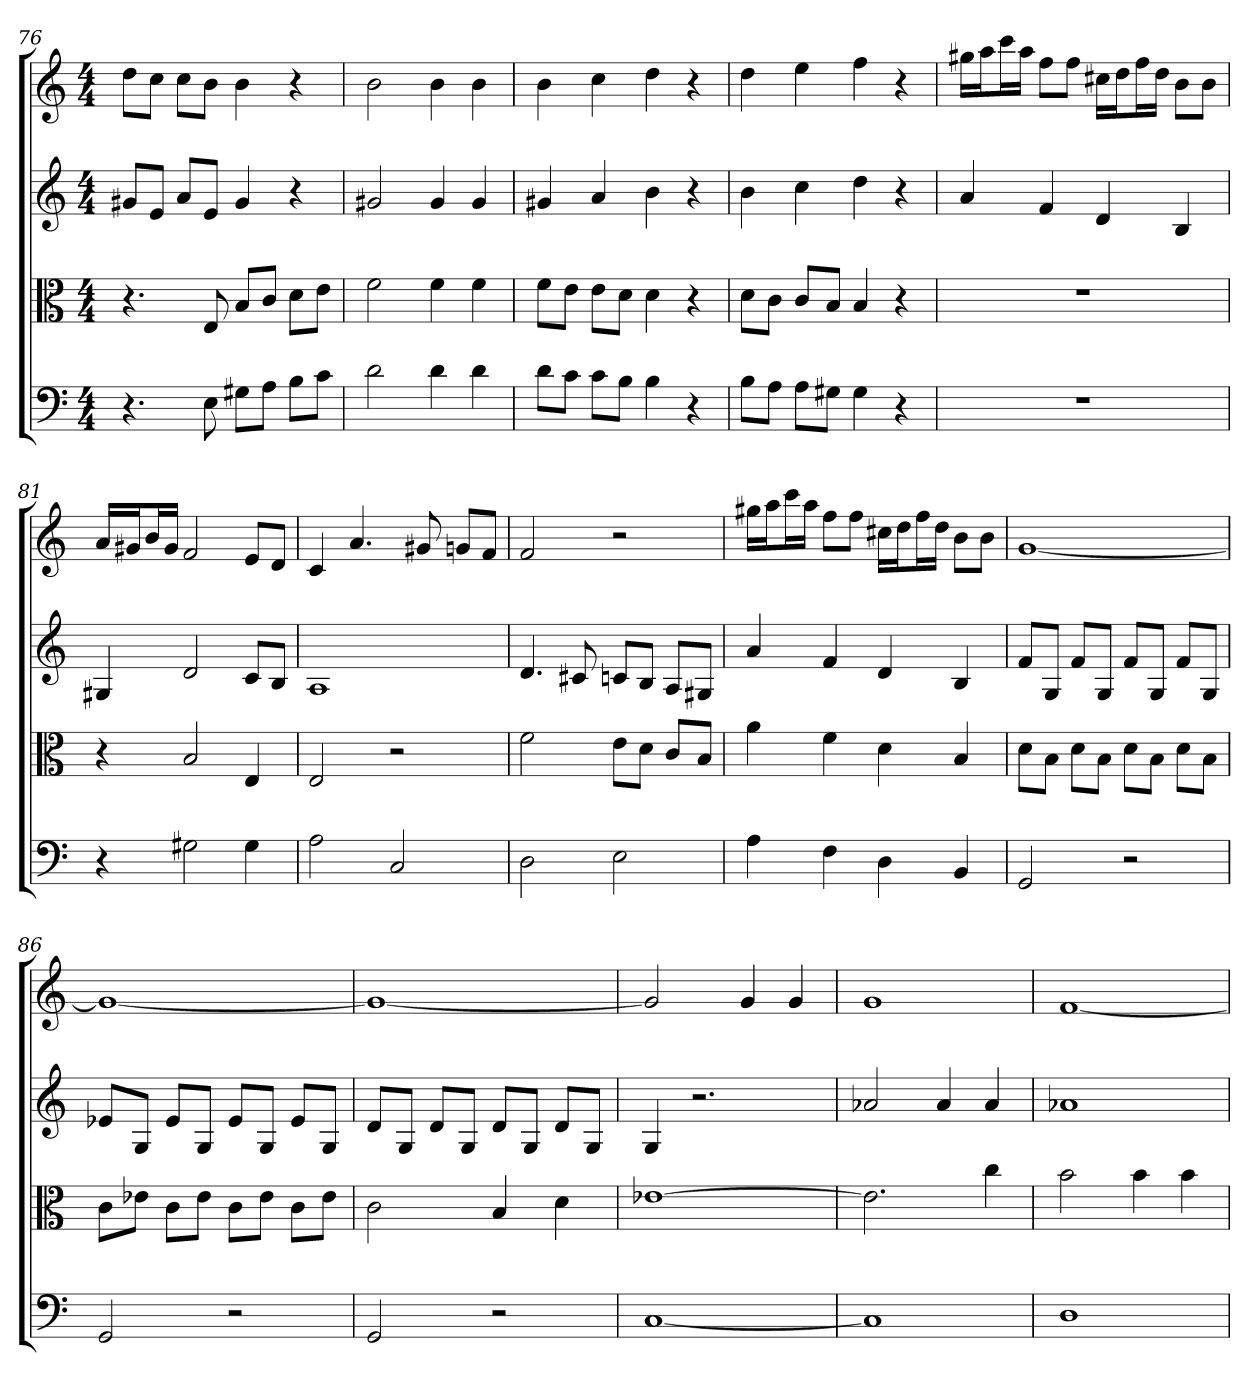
**kern	**kern	**kern	**kern
*part4	*part3	*part2	*part1
*staff4	*staff3	*staff2	*staff1
*clefF4	*clefC3	*	*
*k[]	*k[]	*k[]	*k[]
*C:	*C:	*C:	*C:
*M4/4	*M4/4	*M4/4	*M4/4
=76	=76	=76	=76
4.r	4.r	8g#XL	8ddL
.	.	8eJ	8ccJ
.	.	8aL	8ccL
8E	8E	8eJ	8bJ
8G#X\L	8B/L	4g#	4b
8A\J	8c/J	.	.
8B\L	8d\L	4r	4r
8c\J	8e\J	.	.
=77	=77	=77	=77
2d	2f	2g#X	2b
4d	4f	4g#	4b
4d	4f	4g#	4b
=78	=78	=78	=78
8d\L	8f\L	4g#X	4b
8c\J	8e\J	.	.
8c\L	8e\L	4a	4cc
8B\J	8d\J	.	.
4B	4d	4b	4dd
4r	4r	4r	4r
=79	=79	=79	=79
8B\L	8d\L	4b	4dd
8A\J	8c\J	.	.
8A\L	8c/L	4cc	4ee
8G#X\J	8B/J	.	.
4G#	4B	4dd	4ff
4r	4r	4r	4r
=80	=80	=80	=80
1r	1r	4a	16gg#XLL
.	.	.	16aaJ
.	.	.	16cccL
.	.	.	16aaJJ
.	.	4f	8ffL
.	.	.	8ffJ
.	.	4d	16cc#XLL
.	.	.	16ddJ
.	.	.	16ffL
.	.	.	16ddJJ
.	.	4B	8bL
.	.	.	8bJ
=81	=81	=81	=81
4r	4r	4G#X	16aLL
.	.	.	16g#XJ
.	.	.	16bL
.	.	.	16g#JJ
2G#X	2B	2d	2f
4G#	4E	8cL	8eL
.	.	8BJ	8dJ
=82	=82	=82	=82
2A	2E	1A	4c
.	.	.	4.a
2C	2r	.	.
.	.	.	8g#X
.	.	.	8gnL
.	.	.	8fJ
=83	=83	=83	=83
2D	2f	4.d	2f
.	.	8c#X	.
2E	8e\L	8cnL	2r
.	8d\J	8BJ	.
.	8c/L	8AL	.
.	8B/J	8G#XJ	.
=84	=84	=84	=84
4A	4a	4a	16gg#XLL
.	.	.	16aaJ
.	.	.	16cccL
.	.	.	16aaJJ
4F	4f	4f	8ffL
.	.	.	8ffJ
4D	4d	4d	16cc#XLL
.	.	.	16ddJ
.	.	.	16ffL
.	.	.	16ddJJ
4BB	4B	4B	8bL
.	.	.	8bJ
=85	=85	=85	=85
2GG	8d\L	8fL	[1g
.	8B\J	8GJ	.
.	8d\L	8fL	.
.	8B\J	8GJ	.
2r	8d\L	8fL	.
.	8B\J	8GJ	.
.	8d\L	8fL	.
.	8B\J	8GJ	.
=86	=86	=86	=86
2GG	8c\L	8e-XL	1g_
.	8e-X\J	8GJ	.
.	8c\L	8e-L	.
.	8e-\J	8GJ	.
2r	8c\L	8e-L	.
.	8e-\J	8GJ	.
.	8c\L	8e-L	.
.	8e-\J	8GJ	.
=87	=87	=87	=87
2GG	2c	8dL	1g_
.	.	8GJ	.
.	.	8dL	.
.	.	8GJ	.
2r	4B	8dL	.
.	.	8GJ	.
.	4d	8dL	.
.	.	8GJ	.
=88	=88	=88	=88
[1C	[1e-X	4G	2g]
.	.	2.r	.
.	.	.	4g
.	.	.	4g
=89	=89	=89	=89
1C]	2.e-]	2a-X	1g
.	.	4a-	.
.	4cc	4a-	.
=90	=90	=90	=90
1D	2b	1a-X	[1f
.	4b	.	.
.	4b	.	.
=	=	=	=
*-	*-	*-	*-
